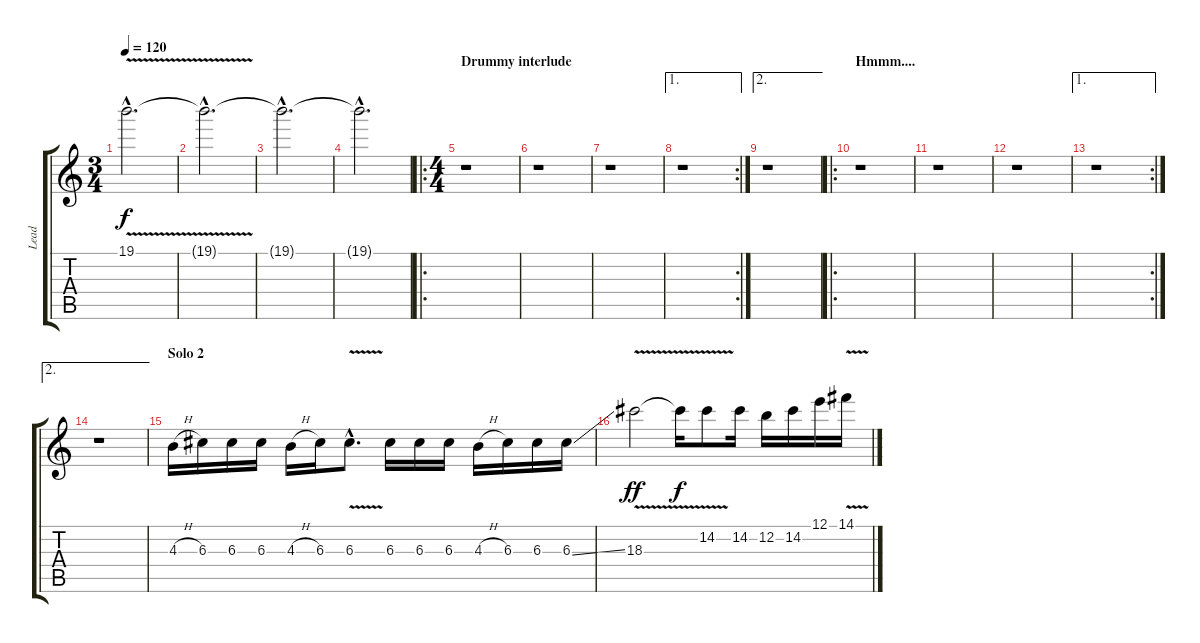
\track ("Lead" "Lead") {instrument distortionguitar}
\staff {score tabs}
\tuning (E4 B3 G3 D3 A2 E2) {hide}
\ts (3 4)
\tempo 120
\clef g2
\ks c
19.1{v hac}.2{d dy f} |
19.1{hac t}.2{d} |
19.1{hac t}.2{d} |
19.1{hac t}.2{d} |
\ro
\ts (4 4)
\section ("" "Drummy interlude")
r.1 |
r.1 |
r.1 |
\ae 1
\rc 2
r.1 |
\ae 2
r.1 |
\ro
\section ("" "Hmmm....")
r.1 |
r.1 |
r.1 |
\ae 1
\rc 2
r.1 |
\ae 2
r.1 |
\section ("" "Solo 2")
4.3{h}.16{volume 15} 6.3.16 6.3.16 6.3.16 4.3{h}.16 6.3.16 6.3{v hac}.8{d} 6.3.16 6.3.16 6.3.16 4.3{h}.16 6.3.16 6.3.16 6.3{ss}.16 |
18.3{v}.2{dy ff} 18.3{t}.16{dy f} 14.2{v}.8 14.2.16 12.2.16 14.2.16 12.1.16 14.1{v}.16
